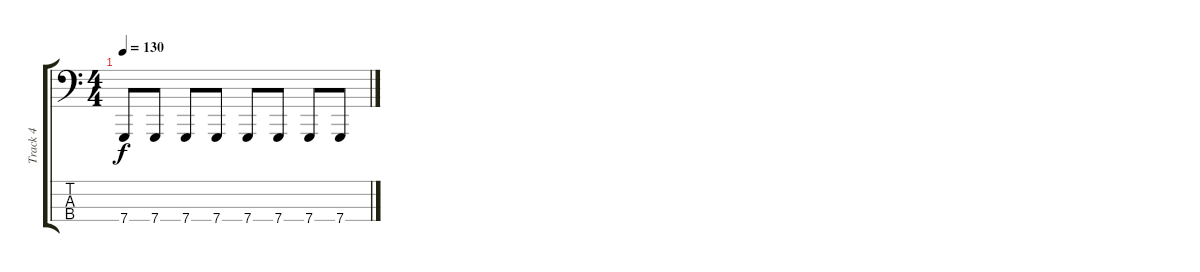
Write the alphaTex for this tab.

\track ("Track 4" "Track 4") {instrument vibraphone}
\staff {score tabs}
\tuning (Eb2 Bb1 F1 C1) {hide}
\ts (4 4)
\tempo 130
\clef f4
\ks c
7.4.8{dy f} 7.4.8 7.4.8 7.4.8 7.4.8 7.4.8 7.4.8 7.4.8
